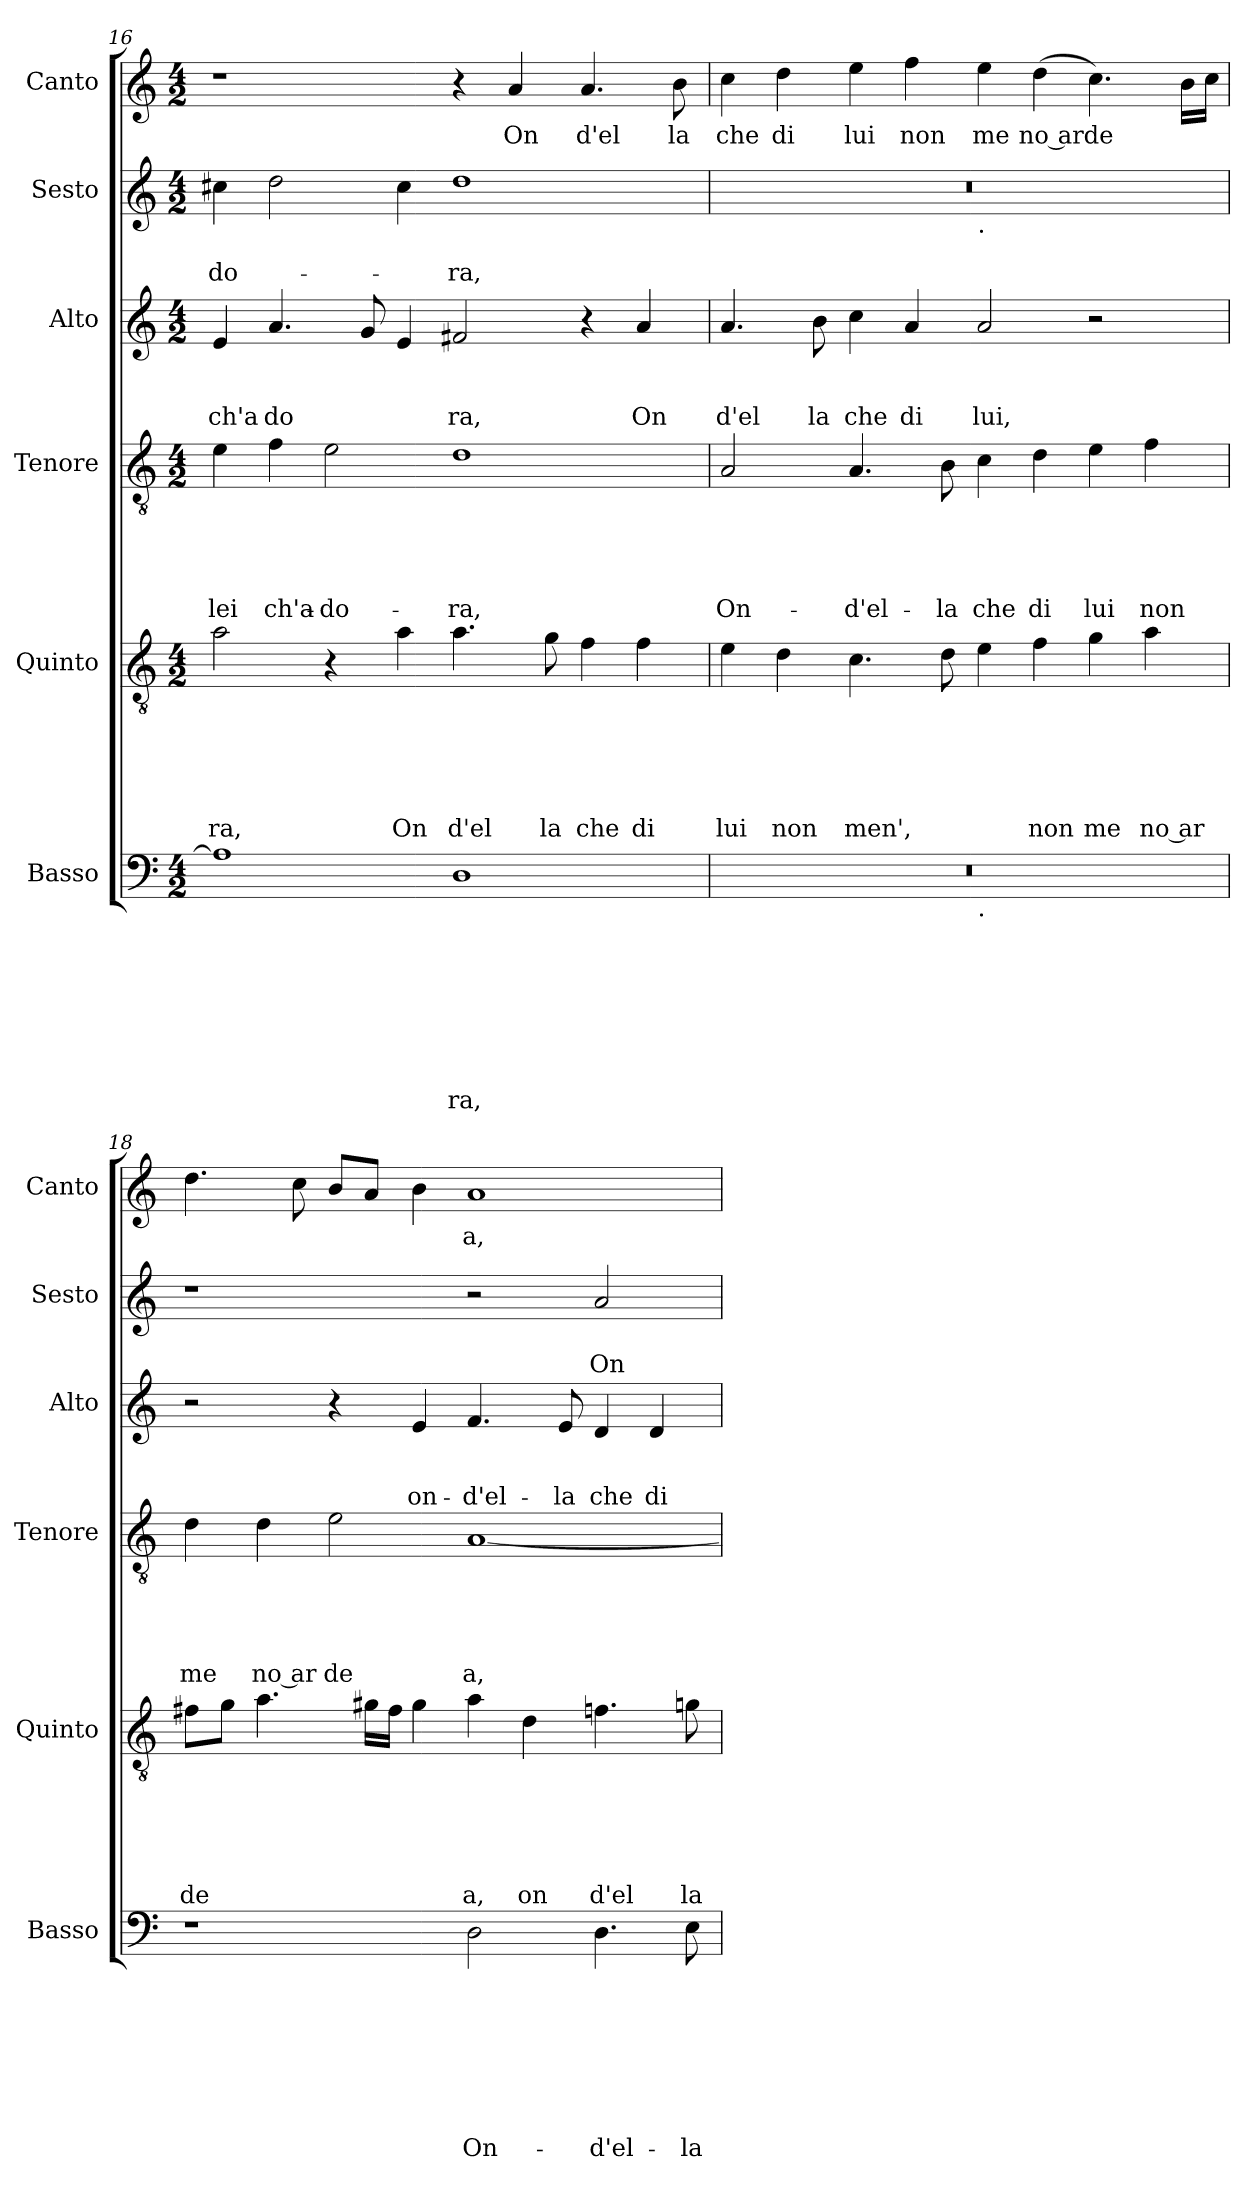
**kern	**text	**text	**text	**text	**text	**text	**text	**text	**kern	**text	**text	**text	**text	**text	**text	**kern	**text	**text	**text	**text	**text	**kern	**text	**text	**text	**kern	**text	**text	**kern	**text
*part6	*part6	*part6	*part6	*part6	*part6	*part6	*part6	*part6	*part5	*part5	*part5	*part5	*part5	*part5	*part5	*part4	*part4	*part4	*part4	*part4	*part4	*part3	*part3	*part3	*part3	*part2	*part2	*part2	*part1	*part1
*staff6	*staff6	*staff6	*staff6	*staff6	*staff6	*staff6	*staff6	*staff6	*staff5	*staff5	*staff5	*staff5	*staff5	*staff5	*staff5	*staff4	*staff4	*staff4	*staff4	*staff4	*staff4	*staff3	*staff3	*staff3	*staff3	*staff2	*staff2	*staff2	*staff1	*staff1
*I"Basso	*	*	*	*	*	*	*	*	*I"Quinto	*	*	*	*	*	*	*I"Tenore	*	*	*	*	*	*I"Alto	*	*	*	*I"Sesto	*	*	*I"Canto	*
*I'Basso	*	*	*	*	*	*	*	*	*I'Quinto	*	*	*	*	*	*	*I'Tenore	*	*	*	*	*	*I'Alto	*	*	*	*I'Sesto	*	*	*I'Canto	*
*clefF4	*	*	*	*	*	*	*	*	*clefGv2	*	*	*	*	*	*	*clefGv2	*	*	*	*	*	*clefG2	*	*	*	*clefG2	*	*	*clefG2	*
*k[]	*	*	*	*	*	*	*	*	*k[]	*	*	*	*	*	*	*k[]	*	*	*	*	*	*k[]	*	*	*	*k[]	*	*	*k[]	*
*C:	*	*	*	*	*	*	*	*	*C:	*	*	*	*	*	*	*C:	*	*	*	*	*	*C:	*	*	*	*C:	*	*	*C:	*
*M4/2	*	*	*	*	*	*	*	*	*M4/2	*	*	*	*	*	*	*M4/2	*	*	*	*	*	*M4/2	*	*	*	*M4/2	*	*	*M4/2	*
=16	=16	=16	=16	=16	=16	=16	=16	=16	=16	=16	=16	=16	=16	=16	=16	=16	=16	=16	=16	=16	=16	=16	=16	=16	=16	=16	=16	=16	=16	=16
!	!	!	!	!	!	!	!	!	!	!	!	!	!	!	!LO:LY:b	!	!	!	!	!	!LO:LY:b	!	!	!	!LO:LY:b	!	!	!LO:LY:b	!	!
1A]	.	.	.	.	.	.	.	.	2a\	.	.	.	.	.	ra,	4e\	.	.	.	.	-lei	4e/	.	.	ch'a	4cc#X\	.	-do-	1r	.
!	!	!	!	!	!	!	!	!	!	!	!	!	!	!	!	!	!	!	!	!	!LO:LY:b	!	!	!	!LO:LY:b	!	!	!	!	!
.	.	.	.	.	.	.	.	.	.	.	.	.	.	.	.	4f\	.	.	.	.	ch'a-	4.a/	.	.	do	2dd\	.	.	.	.
!	!	!	!	!	!	!	!	!	!	!	!	!	!	!	!	!	!	!	!	!	!LO:LY:b	!	!	!	!	!	!	!	!	!
.	.	.	.	.	.	.	.	.	4r	.	.	.	.	.	.	2e\	.	.	.	.	-do-	.	.	.	.	.	.	.	.	.
.	.	.	.	.	.	.	.	.	.	.	.	.	.	.	.	.	.	.	.	.	.	8g/	.	.	.	.	.	.	.	.
!	!	!	!	!	!	!	!	!	!	!	!	!	!	!	!LO:LY:b	!	!	!	!	!	!	!	!	!	!	!	!	!	!	!
.	.	.	.	.	.	.	.	.	4a\	.	.	.	.	.	On	.	.	.	.	.	.	4e/	.	.	.	4cc#\	.	.	.	.
!	!	!	!	!	!	!	!	!LO:LY:b	!	!	!	!	!	!	!LO:LY:b	!	!	!	!	!	!LO:LY:b	!	!	!	!LO:LY:b	!	!	!LO:LY:b	!	!
1D	.	.	.	.	.	.	.	ra,	4.a\	.	.	.	.	.	d'el	1d	.	.	.	.	-ra,	2f#X/	.	.	ra,	1dd	.	-ra,	4r	.
!	!	!	!	!	!	!	!	!	!	!	!	!	!	!	!	!	!	!	!	!	!	!	!	!	!	!	!	!	!	!LO:LY:b
.	.	.	.	.	.	.	.	.	.	.	.	.	.	.	.	.	.	.	.	.	.	.	.	.	.	.	.	.	4a/	On
!	!	!	!	!	!	!	!	!	!	!	!	!	!	!	!LO:LY:b	!	!	!	!	!	!	!	!	!	!	!	!	!	!	!
.	.	.	.	.	.	.	.	.	8g\	.	.	.	.	.	la	.	.	.	.	.	.	.	.	.	.	.	.	.	.	.
!	!	!	!	!	!	!	!	!	!	!	!	!	!	!	!LO:LY:b	!	!	!	!	!	!	!	!	!	!	!	!	!	!	!LO:LY:b
.	.	.	.	.	.	.	.	.	4f\	.	.	.	.	.	che	.	.	.	.	.	.	4r	.	.	.	.	.	.	4.a/	d'el
!	!	!	!	!	!	!	!	!	!	!	!	!	!	!	!LO:LY:b	!	!	!	!	!	!	!	!	!	!LO:LY:b	!	!	!	!	!
.	.	.	.	.	.	.	.	.	4f\	.	.	.	.	.	di	.	.	.	.	.	.	4a/	.	.	On	.	.	.	.	.
!	!	!	!	!	!	!	!	!	!	!	!	!	!	!	!	!	!	!	!	!	!	!	!	!	!	!	!	!	!	!LO:LY:b
.	.	.	.	.	.	.	.	.	.	.	.	.	.	.	.	.	.	.	.	.	.	.	.	.	.	.	.	.	8b\	la
=17	=17	=17	=17	=17	=17	=17	=17	=17	=17	=17	=17	=17	=17	=17	=17	=17	=17	=17	=17	=17	=17	=17	=17	=17	=17	=17	=17	=17	=17	=17
!	!	!	!	!	!	!	!	!	!	!	!	!	!	!	!LO:LY:b	!	!	!	!	!	!LO:LY:b	!	!	!	!LO:LY:b	!	!	!	!	!LO:LY:b
*^	*	*	*	*	*	*	*	*	*	*	*	*	*	*	*	*	*	*	*	*	*	*	*	*	*	*^	*	*	*	*
0r	1ryy	.	.	.	.	.	.	.	.	4e\	.	.	.	.	.	lui	2A/	.	.	.	.	On-	4.a/	.	.	d'el	0r	1ryy	.	.	4cc\	che
!	!	!	!	!	!	!	!	!	!	!	!	!	!	!	!	!LO:LY:b	!	!	!	!	!	!	!	!	!	!	!	!	!	!	!	!LO:LY:b
.	.	.	.	.	.	.	.	.	.	4d\	.	.	.	.	.	non	.	.	.	.	.	.	.	.	.	.	.	.	.	.	4dd\	di
!	!	!	!	!	!	!	!	!	!	!	!	!	!	!	!	!	!	!	!	!	!	!	!	!	!	!LO:LY:b	!	!	!	!	!	!
.	.	.	.	.	.	.	.	.	.	.	.	.	.	.	.	.	.	.	.	.	.	.	8b\	.	.	la	.	.	.	.	.	.
!	!	!	!	!	!	!	!	!	!	!	!	!	!	!	!	!LO:LY:b	!	!	!	!	!	!LO:LY:b	!	!	!	!LO:LY:b	!	!	!	!	!	!LO:LY:b
.	.	.	.	.	.	.	.	.	.	4.c\	.	.	.	.	.	men',	4.A/	.	.	.	.	-d'el-	4cc\	.	.	che	.	.	.	.	4ee\	lui
!	!	!	!	!	!	!	!	!	!	!	!	!	!	!	!	!	!	!	!	!	!	!	!	!	!	!LO:LY:b	!	!	!	!	!	!LO:LY:b
.	.	.	.	.	.	.	.	.	.	.	.	.	.	.	.	.	.	.	.	.	.	.	4a/	.	.	di	.	.	.	.	4ff\	non
!	!	!	!	!	!	!	!	!	!	!	!	!	!	!	!	!	!	!	!	!	!	!LO:LY:b	!	!	!	!	!	!	!	!	!	!
.	.	.	.	.	.	.	.	.	.	8d\	.	.	.	.	.	.	8B\	.	.	.	.	-la	.	.	.	.	.	.	.	.	.	.
!	!	!	!	!	!	!	!	!	!	!	!	!	!	!	!	!	!	!	!	!	!	!	!	!	!	!	!	!LO:TX:b:t=.	!	!	!	!
!	!LO:TX:b:t=.	!	!	!	!	!	!	!	!	!	!	!	!	!	!	!	!	!	!	!	!	!	!	!	!	!	!	!	!	!	!	!
!	!	!	!	!	!	!	!	!	!	!	!	!	!	!	!	!	!	!	!	!	!	!LO:LY:b	!	!	!	!LO:LY:b	!	!	!	!	!	!LO:LY:b
.	1ryy	.	.	.	.	.	.	.	.	4e\	.	.	.	.	.	.	4c\	.	.	.	.	che	2a/	.	.	lui,	.	1ryy	.	.	4ee\	me
!	!	!	!	!	!	!	!	!	!	!	!	!	!	!	!	!LO:LY:b	!	!	!	!	!	!LO:LY:b	!	!	!	!	!	!	!	!	!	!LO:LY:b:rj
.	.	.	.	.	.	.	.	.	.	4f\	.	.	.	.	.	non	4d\	.	.	.	.	di	.	.	.	.	.	.	.	.	(<4dd\	no ar
!	!	!	!	!	!	!	!	!	!	!	!	!	!	!	!	!LO:LY:b	!	!	!	!	!	!LO:LY:b	!	!	!	!	!	!	!	!	!	!LO:LY:b
.	.	.	.	.	.	.	.	.	.	4g\	.	.	.	.	.	me	4e\	.	.	.	.	lui	2r	.	.	.	.	.	.	.	4.cc\)	de
!	!	!	!	!	!	!	!	!	!	!	!	!	!	!	!	!LO:LY:b:rj	!	!	!	!	!	!LO:LY:b	!	!	!	!	!	!	!	!	!	!
.	.	.	.	.	.	.	.	.	.	4a\	.	.	.	.	.	no ar	4f\	.	.	.	.	non	.	.	.	.	.	.	.	.	.	.
.	.	.	.	.	.	.	.	.	.	.	.	.	.	.	.	.	.	.	.	.	.	.	.	.	.	.	.	.	.	.	16b\LL	.
.	.	.	.	.	.	.	.	.	.	.	.	.	.	.	.	.	.	.	.	.	.	.	.	.	.	.	.	.	.	.	16cc\JJ	.
!!LO:PB:g=z
=18	=18	=18	=18	=18	=18	=18	=18	=18	=18	=18	=18	=18	=18	=18	=18	=18	=18	=18	=18	=18	=18	=18	=18	=18	=18	=18	=18	=18	=18	=18	=18	=18
!	!	!	!	!	!	!	!	!	!	!	!	!	!	!	!	!LO:LY:b	!	!	!	!	!	!LO:LY:b	!	!	!	!	!	!	!	!	!	!
*v	*v	*	*	*	*	*	*	*	*	*	*	*	*	*	*	*	*	*	*	*	*	*	*	*	*	*	*v	*v	*	*	*	*
1r	.	.	.	.	.	.	.	.	8f#X\L	.	.	.	.	.	de	4d\	.	.	.	.	me	2r	.	.	.	1r	.	.	4.dd\	.
.	.	.	.	.	.	.	.	.	8g\J	.	.	.	.	.	.	.	.	.	.	.	.	.	.	.	.	.	.	.	.	.
!	!	!	!	!	!	!	!	!	!	!	!	!	!	!	!	!	!	!	!	!	!LO:LY:b:rj	!	!	!	!	!	!	!	!	!
.	.	.	.	.	.	.	.	.	4.a\	.	.	.	.	.	.	4d\	.	.	.	.	no ar	.	.	.	.	.	.	.	.	.
.	.	.	.	.	.	.	.	.	.	.	.	.	.	.	.	.	.	.	.	.	.	.	.	.	.	.	.	.	8cc\	.
!	!	!	!	!	!	!	!	!	!	!	!	!	!	!	!	!	!	!	!	!	!LO:LY:b	!	!	!	!	!	!	!	!	!
.	.	.	.	.	.	.	.	.	.	.	.	.	.	.	.	2e\	.	.	.	.	de	4r	.	.	.	.	.	.	8b/L	.
.	.	.	.	.	.	.	.	.	16g#X\LL	.	.	.	.	.	.	.	.	.	.	.	.	.	.	.	.	.	.	.	8a/J	.
.	.	.	.	.	.	.	.	.	16f#\JJ	.	.	.	.	.	.	.	.	.	.	.	.	.	.	.	.	.	.	.	.	.
!	!	!	!	!	!	!	!	!	!	!	!	!	!	!	!	!	!	!	!	!	!	!	!	!	!LO:LY:b	!	!	!	!	!
.	.	.	.	.	.	.	.	.	4g#\	.	.	.	.	.	.	.	.	.	.	.	.	4e/	.	.	on-	.	.	.	4b\	.
!	!	!	!	!	!	!	!	!LO:LY:b	!	!	!	!	!	!	!LO:LY:b	!	!	!	!	!	!LO:LY:b	!	!	!	!LO:LY:b	!	!	!	!	!LO:LY:b
2D\	.	.	.	.	.	.	.	On-	4a\	.	.	.	.	.	a,	[<1A	.	.	.	.	a,	4.f/	.	.	-d'el-	2r	.	.	1a	a,
!	!	!	!	!	!	!	!	!	!	!	!	!	!	!	!LO:LY:b	!	!	!	!	!	!	!	!	!	!	!	!	!	!	!
.	.	.	.	.	.	.	.	.	4d\	.	.	.	.	.	on	.	.	.	.	.	.	.	.	.	.	.	.	.	.	.
!	!	!	!	!	!	!	!	!	!	!	!	!	!	!	!	!	!	!	!	!	!	!	!	!	!LO:LY:b	!	!	!	!	!
.	.	.	.	.	.	.	.	.	.	.	.	.	.	.	.	.	.	.	.	.	.	8e/	.	.	-la	.	.	.	.	.
!	!	!	!	!	!	!	!	!LO:LY:b	!	!	!	!	!	!	!LO:LY:b	!	!	!	!	!	!	!	!	!	!LO:LY:b	!	!	!LO:LY:b	!	!
4.D\	.	.	.	.	.	.	.	-d'el-	4.fn\	.	.	.	.	.	d'el	.	.	.	.	.	.	4d/	.	.	che	2a/	.	On	.	.
!	!	!	!	!	!	!	!	!	!	!	!	!	!	!	!	!	!	!	!	!	!	!	!	!	!LO:LY:b	!	!	!	!	!
.	.	.	.	.	.	.	.	.	.	.	.	.	.	.	.	.	.	.	.	.	.	4d/	.	.	di	.	.	.	.	.
!	!	!	!	!	!	!	!	!LO:LY:b	!	!	!	!	!	!	!LO:LY:b	!	!	!	!	!	!	!	!	!	!	!	!	!	!	!
8E\	.	.	.	.	.	.	.	-la	8gn\	.	.	.	.	.	la	.	.	.	.	.	.	.	.	.	.	.	.	.	.	.
=	=	=	=	=	=	=	=	=	=	=	=	=	=	=	=	=	=	=	=	=	=	=	=	=	=	=	=	=	=	=
*-	*-	*-	*-	*-	*-	*-	*-	*-	*-	*-	*-	*-	*-	*-	*-	*-	*-	*-	*-	*-	*-	*-	*-	*-	*-	*-	*-	*-	*-	*-
